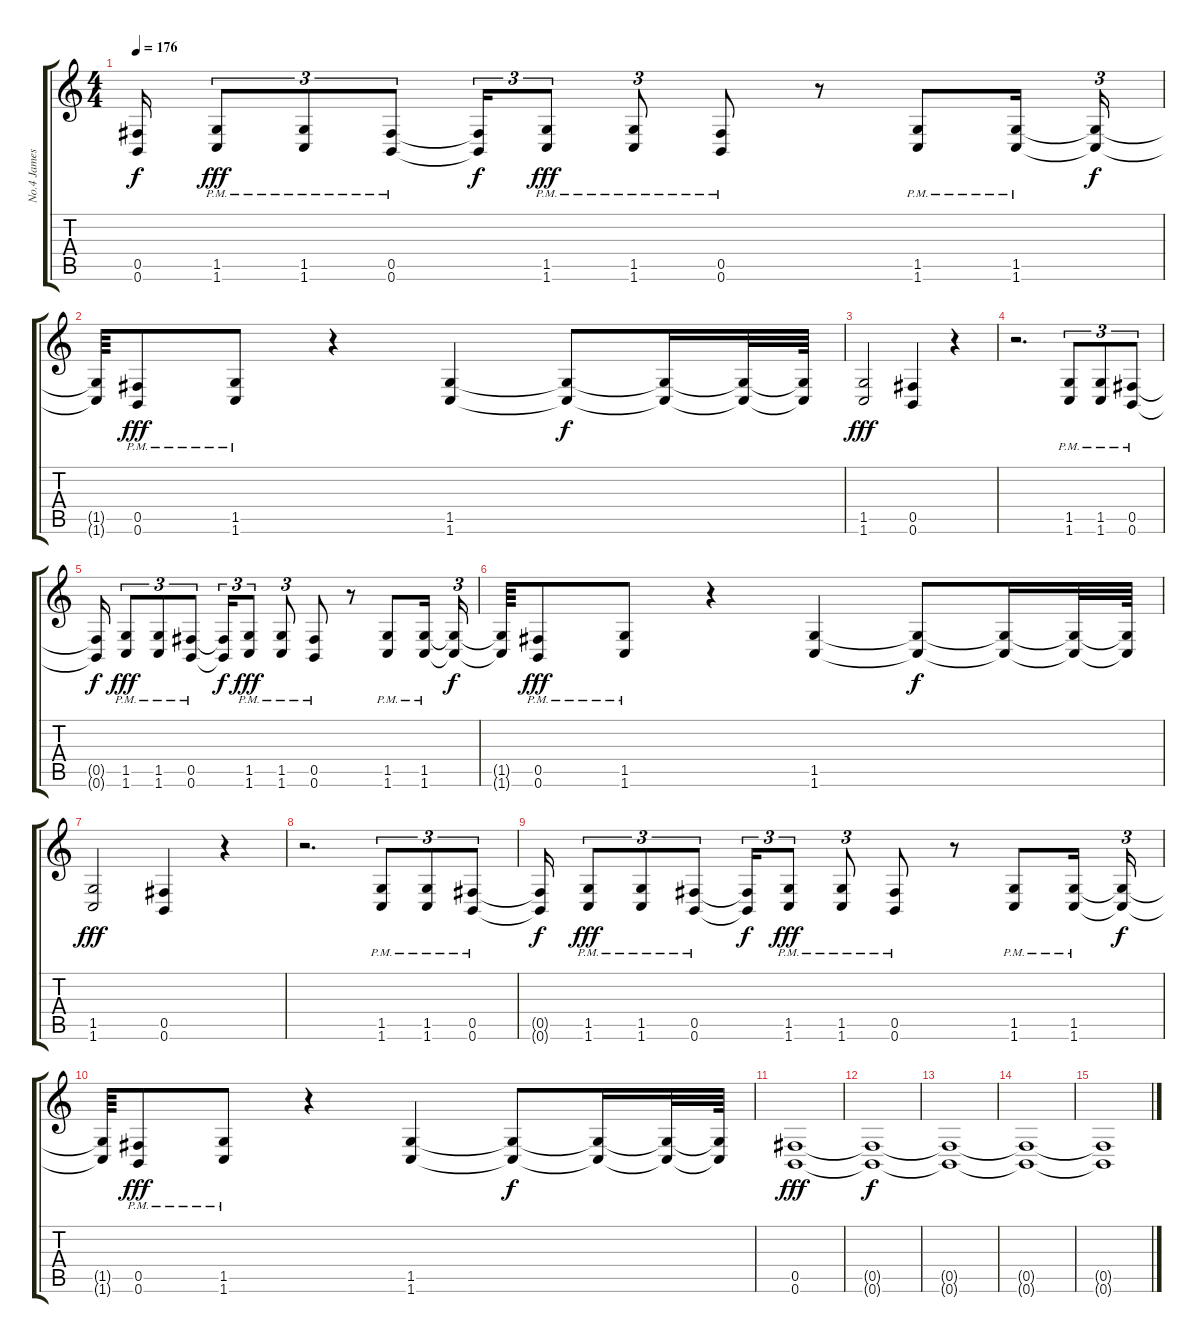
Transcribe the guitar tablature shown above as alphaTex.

\track ("No.4 James" "No.4 James") {instrument distortionguitar}
\staff {score tabs}
\tuning (Db4 Ab3 E3 B2 Gb2 B1) {hide}
\ts (4 4)
\tempo 176
\clef g2
\ks c
(0.5{t} 0.6{t}).16{dy f} (1.5{pm} 1.6{pm}).8{tu (3 2) dy fff} (1.5{pm} 1.6{pm}).8{tu (3 2)} (0.5{pm} 0.6{pm}).8{tu (3 2)} (0.5{t} 0.6{t}).16{tu (3 2) dy f} (1.5{pm} 1.6{pm}).8{tu (3 2) dy fff} (1.5{pm} 1.6{pm}).8{tu (3 2)} (0.5{pm} 0.6{pm}).8 r.8 (1.5{pm} 1.6{pm}).8 (1.5{pm} 1.6{pm}).16 (1.5{t} 1.6{t}).16{tu (3 2) dy f} |
(1.5{t} 1.6{t}).64 (0.5{pm} 0.6{pm}).8{dy fff} (1.5{pm} 1.6{pm}).8 r.4 (1.5 1.6).4 (1.5{t} 1.6{t}).8{dy f} (1.5{t} 1.6{t}).16 (1.5{t} 1.6{t}).32 (1.5{t} 1.6{t}).64 |
(1.5 1.6).2{dy fff volume 14} (0.5 0.6).4 r.4 |
r.2{d} (1.5{pm} 1.6{pm}).8{tu (3 2)} (1.5{pm} 1.6{pm}).8{tu (3 2)} (0.5{pm} 0.6{pm}).8{tu (3 2)} |
(0.5{t} 0.6{t}).16{dy f} (1.5{pm} 1.6{pm}).8{tu (3 2) dy fff} (1.5{pm} 1.6{pm}).8{tu (3 2)} (0.5{pm} 0.6{pm}).8{tu (3 2)} (0.5{t} 0.6{t}).16{tu (3 2) dy f} (1.5{pm} 1.6{pm}).8{tu (3 2) dy fff} (1.5{pm} 1.6{pm}).8{tu (3 2)} (0.5{pm} 0.6{pm}).8 r.8 (1.5{pm} 1.6{pm}).8 (1.5{pm} 1.6{pm}).16 (1.5{t} 1.6{t}).16{tu (3 2) dy f} |
(1.5{t} 1.6{t}).64 (0.5{pm} 0.6{pm}).8{dy fff} (1.5{pm} 1.6{pm}).8 r.4 (1.5 1.6).4 (1.5{t} 1.6{t}).8{dy f} (1.5{t} 1.6{t}).16 (1.5{t} 1.6{t}).32 (1.5{t} 1.6{t}).64 |
(1.5 1.6).2{dy fff volume 14} (0.5 0.6).4 r.4 |
r.2{d} (1.5{pm} 1.6{pm}).8{tu (3 2)} (1.5{pm} 1.6{pm}).8{tu (3 2)} (0.5{pm} 0.6{pm}).8{tu (3 2)} |
(0.5{t} 0.6{t}).16{dy f} (1.5{pm} 1.6{pm}).8{tu (3 2) dy fff} (1.5{pm} 1.6{pm}).8{tu (3 2)} (0.5{pm} 0.6{pm}).8{tu (3 2)} (0.5{t} 0.6{t}).16{tu (3 2) dy f} (1.5{pm} 1.6{pm}).8{tu (3 2) dy fff} (1.5{pm} 1.6{pm}).8{tu (3 2)} (0.5{pm} 0.6{pm}).8 r.8 (1.5{pm} 1.6{pm}).8 (1.5{pm} 1.6{pm}).16 (1.5{t} 1.6{t}).16{tu (3 2) dy f} |
(1.5{t} 1.6{t}).64 (0.5{pm} 0.6{pm}).8{dy fff} (1.5{pm} 1.6{pm}).8 r.4 (1.5 1.6).4 (1.5{t} 1.6{t}).8{dy f} (1.5{t} 1.6{t}).16 (1.5{t} 1.6{t}).32 (1.5{t} 1.6{t}).64 |
(0.5 0.6).1{dy fff} |
(0.5{t} 0.6{t}).1{dy f} |
(0.5{t} 0.6{t}).1 |
(0.5{t} 0.6{t}).1 |
(0.5{t} 0.6{t}).1
